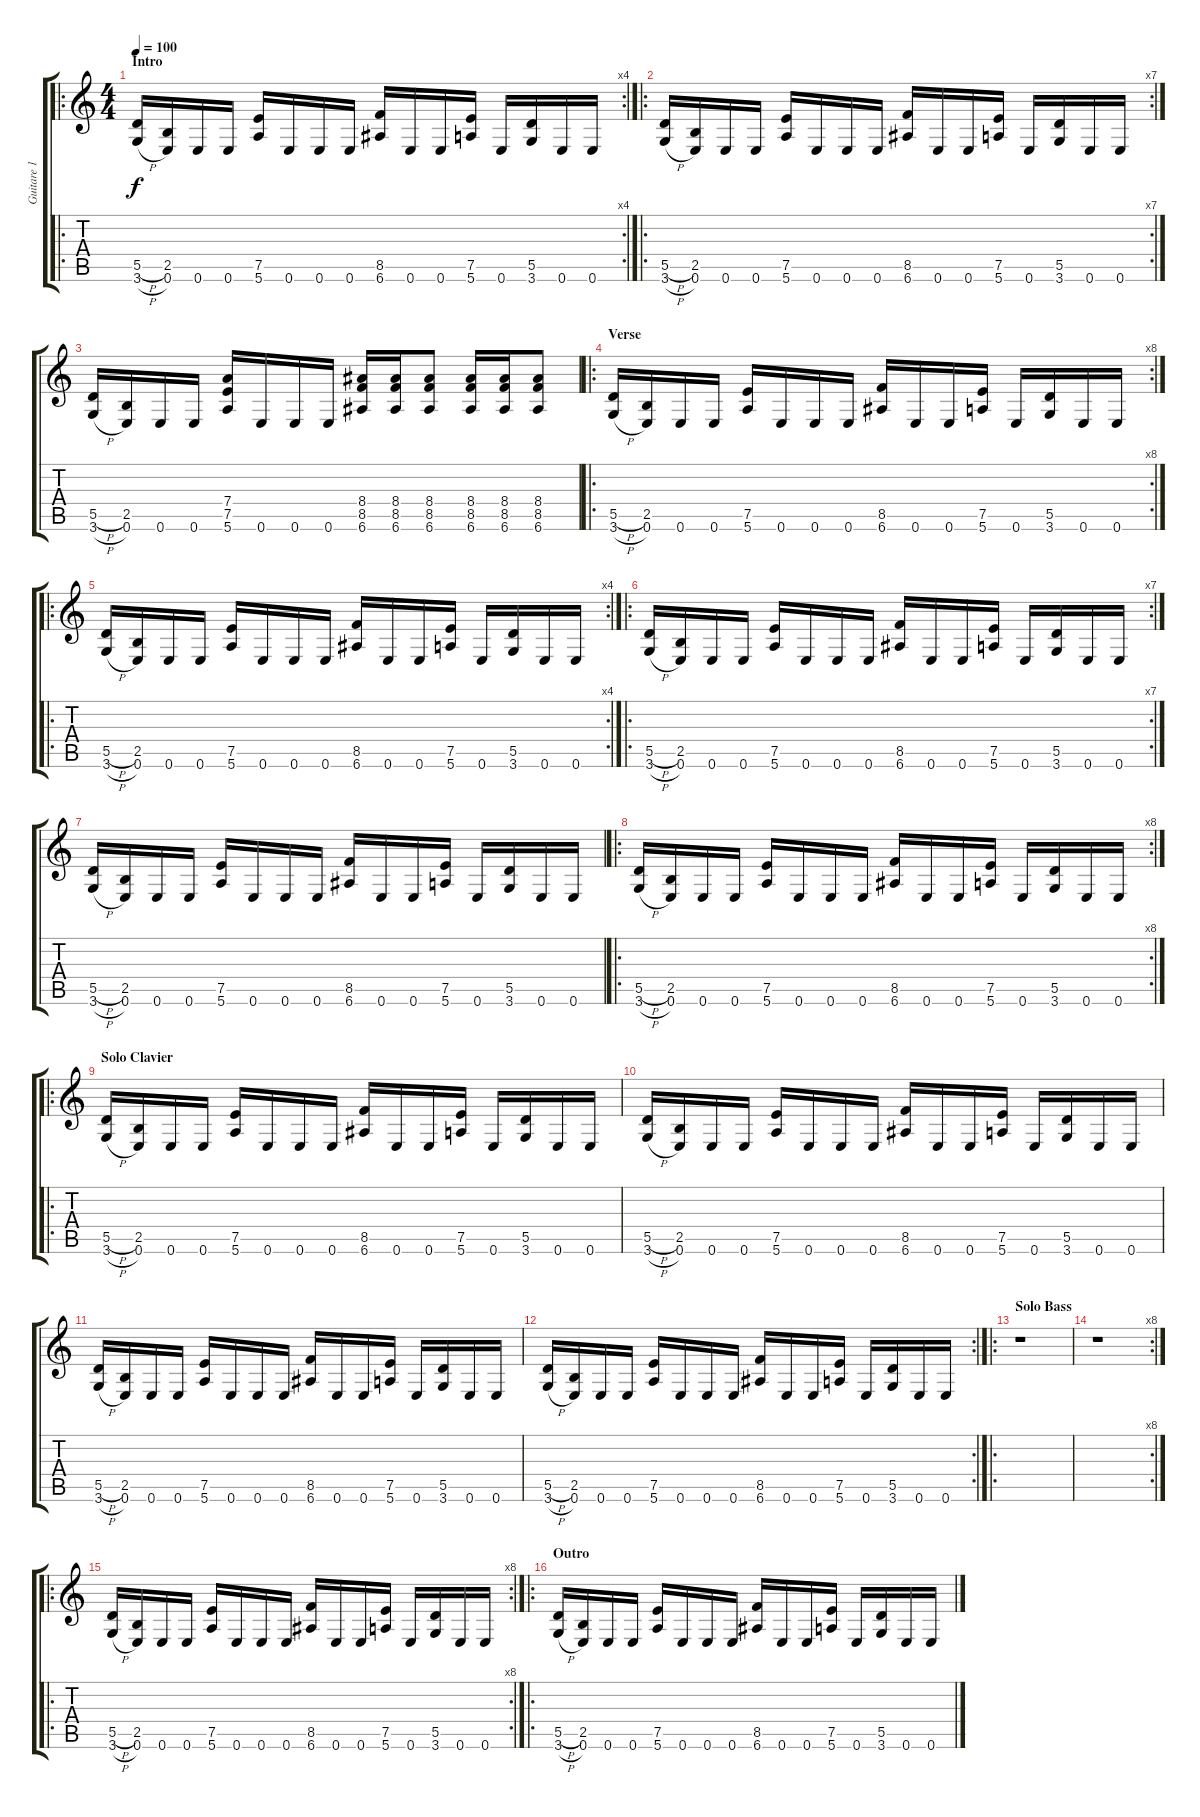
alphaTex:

\track ("Guitare 1" "Guitare 1") {instrument distortionguitar}
\staff {score tabs}
\tuning (E4 B3 G3 D3 A2 E2) {hide}
\ro
\rc 4
\ts (4 4)
\section ("" "Intro")
\tempo 100
\clef g2
\ks c
(5.5{h} 3.6{h}).16{dy f instrument distortionguitar} (2.5 0.6).16 0.6.16 0.6.16 (7.5 5.6).16 0.6.16 0.6.16 0.6.16 (8.5 6.6).16 0.6.16 0.6.16 (7.5 5.6).16 0.6.16 (5.5 3.6).16 0.6.16 0.6.16 |
\ro
\rc 7
(5.5{h} 3.6{h}).16 (2.5 0.6).16 0.6.16 0.6.16 (7.5 5.6).16 0.6.16 0.6.16 0.6.16 (8.5 6.6).16 0.6.16 0.6.16 (7.5 5.6).16 0.6.16 (5.5 3.6).16 0.6.16 0.6.16 |
(5.5{h} 3.6{h}).16 (2.5 0.6).16 0.6.16 0.6.16 (7.4 7.5 5.6).16 0.6.16 0.6.16 0.6.16 (8.4 8.5 6.6).16 (8.4 8.5 6.6).16 (8.4 8.5 6.6).8 (8.4 8.5 6.6).16 (8.4 8.5 6.6).16 (8.4 8.5 6.6).8 |
\ro
\rc 8
\section ("" "Verse")
(5.5{h} 3.6{h}).16 (2.5 0.6).16 0.6.16 0.6.16 (7.5 5.6).16 0.6.16 0.6.16 0.6.16 (8.5 6.6).16 0.6.16 0.6.16 (7.5 5.6).16 0.6.16 (5.5 3.6).16 0.6.16 0.6.16 |
\ro
\rc 4
(5.5{h} 3.6{h}).16 (2.5 0.6).16 0.6.16 0.6.16 (7.5 5.6).16 0.6.16 0.6.16 0.6.16 (8.5 6.6).16 0.6.16 0.6.16 (7.5 5.6).16 0.6.16 (5.5 3.6).16 0.6.16 0.6.16 |
\ro
\rc 7
(5.5{h} 3.6{h}).16 (2.5 0.6).16 0.6.16 0.6.16 (7.5 5.6).16 0.6.16 0.6.16 0.6.16 (8.5 6.6).16 0.6.16 0.6.16 (7.5 5.6).16 0.6.16 (5.5 3.6).16 0.6.16 0.6.16 |
(5.5{h} 3.6{h}).16 (2.5 0.6).16 0.6.16 0.6.16 (7.5 5.6).16 0.6.16 0.6.16 0.6.16 (8.5 6.6).16 0.6.16 0.6.16 (7.5 5.6).16 0.6.16 (5.5 3.6).16 0.6.16 0.6.16 |
\ro
\rc 8
(5.5{h} 3.6{h}).16 (2.5 0.6).16 0.6.16 0.6.16 (7.5 5.6).16 0.6.16 0.6.16 0.6.16 (8.5 6.6).16 0.6.16 0.6.16 (7.5 5.6).16 0.6.16 (5.5 3.6).16 0.6.16 0.6.16 |
\ro
\section ("" "Solo Clavier")
(5.5{h} 3.6{h}).16 (2.5 0.6).16 0.6.16 0.6.16 (7.5 5.6).16 0.6.16 0.6.16 0.6.16 (8.5 6.6).16 0.6.16 0.6.16 (7.5 5.6).16 0.6.16 (5.5 3.6).16 0.6.16 0.6.16 |
(5.5{h} 3.6{h}).16 (2.5 0.6).16 0.6.16 0.6.16 (7.5 5.6).16 0.6.16 0.6.16 0.6.16 (8.5 6.6).16 0.6.16 0.6.16 (7.5 5.6).16 0.6.16 (5.5 3.6).16 0.6.16 0.6.16 |
(5.5{h} 3.6{h}).16 (2.5 0.6).16 0.6.16 0.6.16 (7.5 5.6).16 0.6.16 0.6.16 0.6.16 (8.5 6.6).16 0.6.16 0.6.16 (7.5 5.6).16 0.6.16 (5.5 3.6).16 0.6.16 0.6.16 |
\rc 2
(5.5{h} 3.6{h}).16 (2.5 0.6).16 0.6.16 0.6.16 (7.5 5.6).16 0.6.16 0.6.16 0.6.16 (8.5 6.6).16 0.6.16 0.6.16 (7.5 5.6).16 0.6.16 (5.5 3.6).16 0.6.16 0.6.16 |
\ro
\section ("" "Solo Bass")
r.1 |
\rc 8
r.1 |
\ro
\rc 8
(5.5{h} 3.6{h}).16 (2.5 0.6).16 0.6.16 0.6.16 (7.5 5.6).16 0.6.16 0.6.16 0.6.16 (8.5 6.6).16 0.6.16 0.6.16 (7.5 5.6).16 0.6.16 (5.5 3.6).16 0.6.16 0.6.16 |
\ro
\section ("" "Outro")
(5.5{h} 3.6{h}).16 (2.5 0.6).16 0.6.16 0.6.16 (7.5 5.6).16 0.6.16 0.6.16 0.6.16 (8.5 6.6).16 0.6.16 0.6.16 (7.5 5.6).16 0.6.16 (5.5 3.6).16 0.6.16 0.6.16
